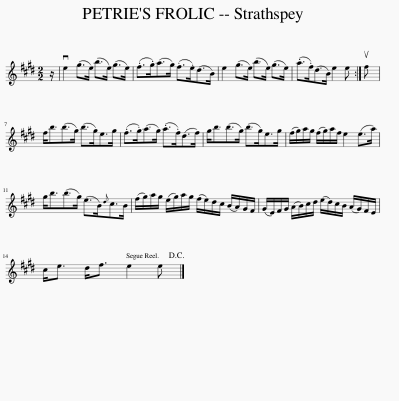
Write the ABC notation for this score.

X:1
L:1/8
M:2/2
I:linebreak $
K:E
V:1 treble
V:1
 z/ | ve2 (g>e) (b>e) (g>e) | (.f>.g)(a>g) (.f>.e)(d>B) | e2 (g>e) (b>e) (g>e) | (.a>.f)(d>B) e2 e :| %5
 uf |$ f<b(b>g) (b>g)e>g | (.f>.g)(a>g) (.a>.f)(d>f) | g<b(b>g) (b>g)e>g | (f/g/)a/g/ (f/g/)a/f/ e2 (e>a) |$ %10
 g<b(b>g) (e>B){d}c>B | (f/g/)a/g/ (e/g/)a/g/ (f/e/)d/c/ (B/A/)G/F/ | (G/E/)F/G/ (A/B/)c/d/ (e/d/)c/B/ (A/G/)F/E/ |$ c<e d<f e2 e!D.C.! |] %14
